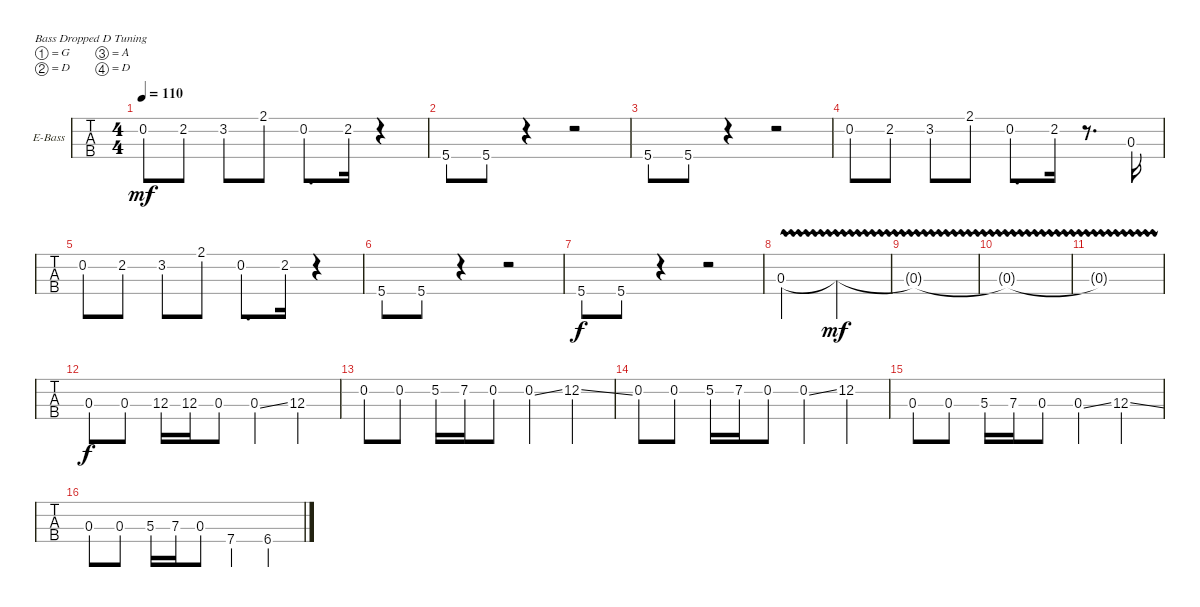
\defaultSystemsLayout 4
\bracketExtendMode groupsimilarinstruments
\firstSystemTrackNameOrientation horizontal
\otherSystemsTrackNameOrientation horizontal
\track ("Electric Bass" "E-Bass") {instrument electricbassfinger}
\staff {tabs}
\tuning (G2 D2 A1 D1)
\ts (4 4)
\tempo 110
\clef f4
\scale
0.333333
\ks c
0.2.8{dy mf} 2.2.8 3.2.8 2.1.8 0.2.8{d} 2.2.16 r.4 |
\scale
0.333333 5.4.8 5.4.8 r.4 r.2 |
\scale
0.333333 5.4.8 5.4.8 r.4 r.2 |
\scale
0.333333 0.2.8 2.2.8 3.2.8 2.1.8 0.2.8{d} 2.2.16 r.8{d} 0.3.16 |
\scale
0.333333 0.2.8 2.2.8 3.2.8 2.1.8 0.2.8{d} 2.2.16 r.4 |
\scale
0.333333 5.4.8 5.4.8 r.4 r.2 |
\scale
0.333333 5.4.8{dy f} 5.4.8 r.4 r.2 |
\scale
0.333333 0.3{vw}.2 0.3{vw t}.2{dy mf} |
\scale
0.333333 0.3{vw t}.1 |
\scale
0.333333 0.3{vw t}.1 |
\scale
0.333333 0.3{vw t}.1 |
\scale
0.333333 0.3.8{dy f} 0.3.8 12.3.16 12.3.16 0.3.8 0.3{ss}.4 12.3.4 |
\scale
0.333333 0.2.8 0.2.8 5.2.16 7.2.16 0.2.8 0.2{ss}.4 12.2{ss}.4 |
\scale
0.333333 0.2.8 0.2.8 5.2.16 7.2.16 0.2.8 0.2{ss}.4 12.2.4 |
\scale
0.333333 0.3.8 0.3.8 5.3.16 7.3.16 0.3.8 0.3{ss}.4 12.3{ss}.4 |
\scale
0.333333 0.3.8 0.3.8 5.3.16 7.3.16 0.3.8 7.4.4 6.4.4
